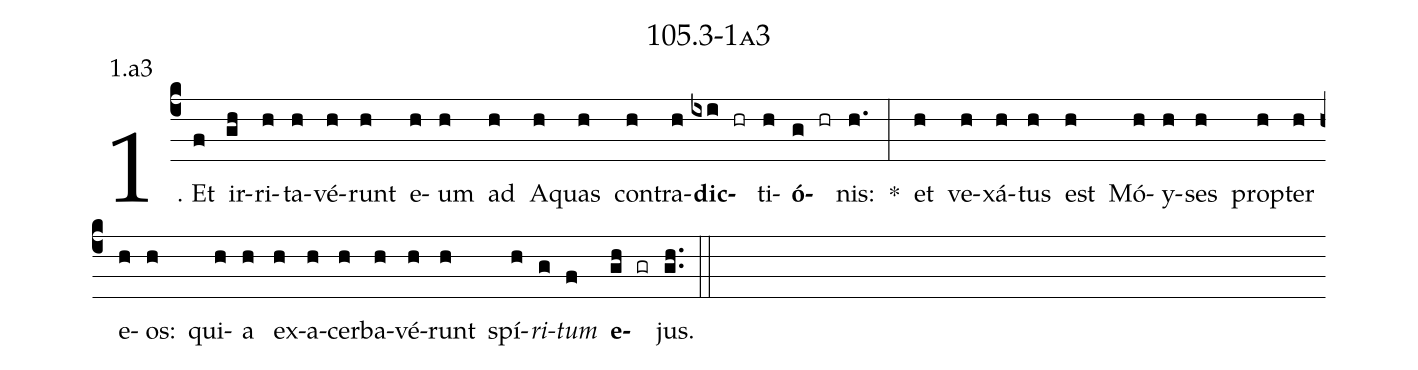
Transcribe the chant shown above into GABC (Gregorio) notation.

name: 105.3-1a3;
annotation: 1.a3;
%%
(c4)1. Et(f) ir(gh)ri(h)ta(h)vé(h)runt(h) e(h)um(h) ad(h) A(h)quas(h) con(h)tra(h)<b>dic</b>(ixi hr)ti(h)<b>ó</b>(g hr)nis:(h.) *(:) et(h) ve(h)xá(h)tus(h) est(h) Mó(h)y(h)ses(h) prop(h)ter(h) e(h)os:(h) qui(h)a(h) ex(h)a(h)cer(h)ba(h)vé(h)runt(h) spí(h)<i>ri</i>(g)<i>tum</i>(f) <b>e</b>(gh gr)jus.(gh..) (::)


%E(h) u(h) o(g) u(f) a(gh) e.(gh..) (::)
